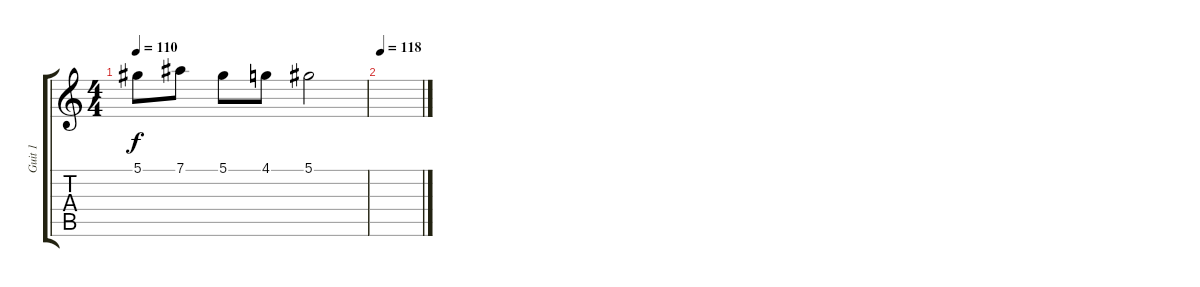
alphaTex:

\track ("Guit 1" "Guit 1") {instrument distortionguitar}
\staff {score tabs}
\tuning (Eb4 Bb3 Gb3 Db3 Ab2 Eb2) {hide}
\ts (4 4)
\tempo 110
\clef g2
\ks c
5.1.8{dy f balance 8 instrument distortionguitar} 7.1.8 5.1.8 4.1.8 5.1.2 |
\tempo 118
